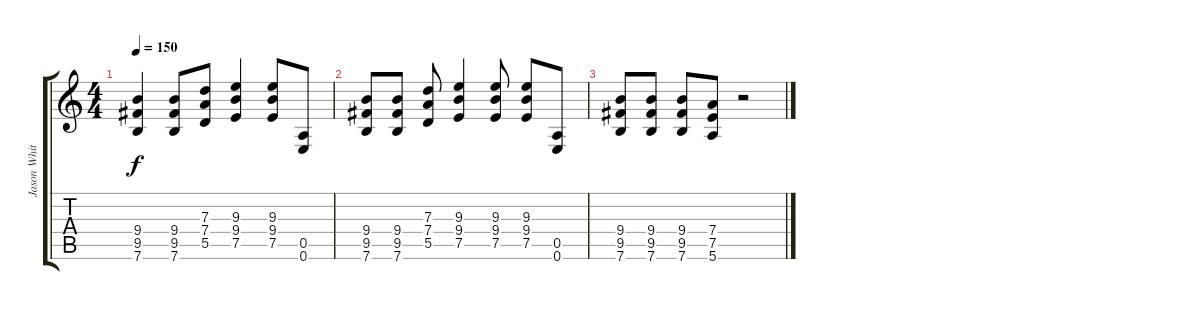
\track ("Jason White" "Jason Whit") {instrument distortionguitar}
\staff {score tabs}
\tuning (E4 B3 G3 D3 A2 E2) {hide}
\ts (4 4)
\tempo 150
\clef g2
\ks c
(9.4 9.5 7.6).4{dy f} (9.4 9.5 7.6).8 (7.3 7.4 5.5).8 (9.3 9.4 7.5).4 (9.3 9.4 7.5).8 (0.5 0.6).8 |
(9.4 9.5 7.6).8 (9.4 9.5 7.6).8 (7.3 7.4 5.5).8 (9.3 9.4 7.5).4 (9.3 9.4 7.5).8 (9.3 9.4 7.5).8 (0.5 0.6).8 |
(9.4 9.5 7.6).8 (9.4 9.5 7.6).8 (9.4 9.5 7.6).8 (7.4 7.5 5.6).8 r.2
